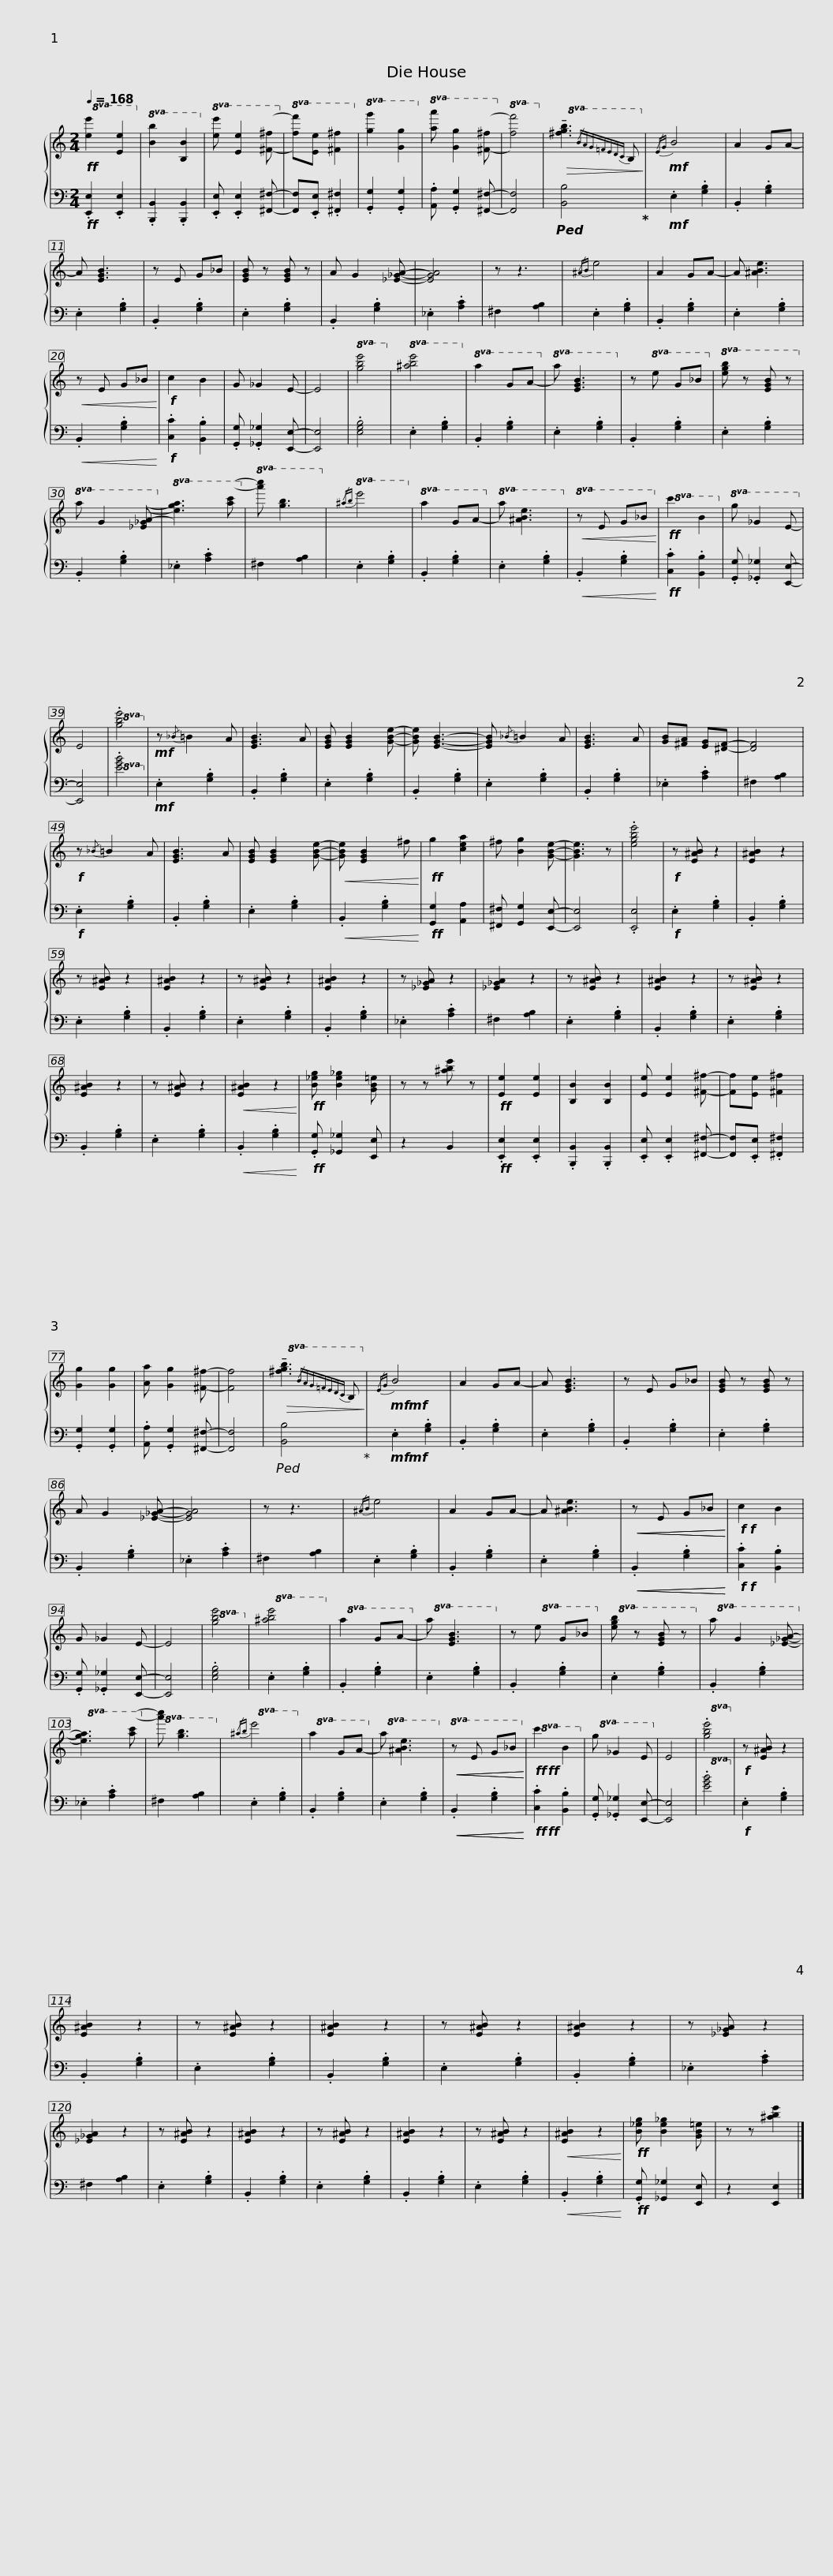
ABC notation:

X:1
%%score { 1 | 2 }
L:1/8
Q:1/4=168
M:2/4
I:linebreak $
K:C
V:1 treble
V:2 bass
V:1
!ff!!8va(! [ee']2 [ee']2!8va)! |!8va(! [Bb]2 [Bb]2!8va)! |!8va(! [ee'] [ee']2 [^f^f']-!8va)! |!8va(! [ff'][ee'] [^f^f']2!8va)! |!8va(! [gg']2 [gg']2!8va)! | %5
!8va(! [aa'] [gg']2 [^f^f']-!8va)! |!8va(! [ff']4!8va)! |!8va(!!>(! !tenuto![^fgb]3{/bag=fedc} B!8va)!!>)! |!mf!{/EG} B4 | A2 GA- |$ %10
 A [EGB]3 | z E G_B | [EGB] z [EGB] z | A G2 [_E_GA]- | [EGA]4 | %15
 z z3 |{/^AB} e4 | A2 GA- | A [^ABe]3 |!<(! z E G_B!<)! |$ %20
!f! c2 B2 | G _G2 E- | E4 |!8va(! [gbe']4!8va)! |!8va(! [^abe']4!8va)! | %25
!8va(! a2 ga-!8va)! |!8va(! a [egb]3!8va)! | z!8va(! e g_b!8va)! |!8va(! [egb] z [egb] z!8va)! |!8va(! a g2 [_e_ga]-!8va)! | %30
!8va(! [ega]3 [a'c'']-!8va)! |$!8va(! [a'c''] [g'b']3!8va)! |!8va(!{/^ab} e'4!8va)! |!8va(! a2 ga-!8va)! |!8va(! a [^abe']3!8va)! | %35
!8va(!!<(! z e g_b!8va)!!<)! |!ff!!8va(! c'2 b2!8va)! |!8va(! g _g2 e-!8va)! | E4 |!8va(! .[gbe']4!8va)! | %40
!mf! z{/_B} =B2 A | [EGB]3 A |$ [EGB] [EGB]2 [GBe]- | [GBe] [EGB]3- | [EGB]{/_B} =B2 A | %45
 [EGB]3 A | [GB][^FA] [EG][^DF]- | [DF]4 |!f! z{/_B} =B2 A | [EGB]3 A | %50
 [EGB] [EGB]2 [GBe]- |$!<(! [GBe] [EGB]2 ^f!<)! |!ff! g2 [cea]2 | ^f [Bg]2 [GBe]- | [GBe]3 z | %55
 .[egbe']4 |!f! z [E^AB] z2 | [E^AB]2 z2 | z [E^AB] z2 | [E^AB]2 z2 | %60
 z [E^AB] z2 | [E^AB]2 z2 | z [_E_GA] z2 |$ [_E_GA]2 z2 | z [E^AB] z2 | %65
 [E^AB]2 z2 | z [E^AB] z2 | [E^AB]2 z2 | z [E^AB] z2 |!<(! [E^AB]2 z2!<)! | %70
!ff! [B_eg] [Be_g]2 [GB=e] | z z [^abe'] z |!ff! [Ee]2 [Ee]2 | [B,B]2 [B,B]2 |$ [Ee] [Ee]2 [^F^f]- | %75
 [Ff][Ee] [^F^f]2 | [Gg]2 [Gg]2 | [Aa] [Gg]2 [^F^f]- | [Ff]4 |!8va(!!>(! !tenuto![^fgb]3{/bag=fedc} B!8va)!!>)! | %80
!mf!!mf!{/EG} B4 | A2 GA- | A [EGB]3 | z E G_B |$ [EGB] z [EGB] z | %85
 A G2 [_E_GA]- | [EGA]4 | z z3 |{/^AB} e4 | A2 GA- | %90
 A [^ABe]3 |!<(!!<(! z E G_B!<)!!<)! |!f!!f! c2 B2 | G _G2 E- | E4 |$ %95
!8va(!!8va(! [gbe']4!8va)!!8va)! |!8va(!!8va(! [^abe']4!8va)!!8va)! |!8va(!!8va(! a2 ga-!8va)!!8va)! |!8va(!!8va(! a [egb]3!8va)!!8va)! | z!8va(!!8va(! e g_b!8va)!!8va)! | %100
!8va(!!8va(! [egb] z [egb] z!8va)!!8va)! |!8va(!!8va(! a g2 [_e_ga]-!8va)!!8va)! |!8va(!!8va(! [ega]3 [a'c'']-!8va)!!8va)! |!8va(!!8va(! [a'c''] [g'b']3!8va)!!8va)! |!8va(!!8va(!{/^ab} e'4!8va)!!8va)! | %105
!8va(!!8va(! a2 ga-!8va)!!8va)! |$!8va(!!8va(! a [^abe']3!8va)!!8va)! |!8va(!!<(!!8va(!!<(! z e g_b!8va)!!<)!!8va)!!<)! |!ff!!ff!!8va(!!8va(! c'2 b2!8va)!!8va)! |!8va(!!8va(! g _g2 e-!8va)!!8va)! | %110
 E4 |!8va(!!8va(! .[gbe']4!8va)!!8va)! |!f! z [E^AB] z2 | [E^AB]2 z2 | z [E^AB] z2 | %115
 [E^AB]2 z2 | z [E^AB] z2 |$ [E^AB]2 z2 | z [_E_GA] z2 | [_E_GA]2 z2 | %120
 z [E^AB] z2 | [E^AB]2 z2 | z [E^AB] z2 | [E^AB]2 z2 | z [E^AB] z2 | %125
!<(! [E^AB]2 z2!<)! |!ff! [B_eg] [Be_g]2 [GB=e] | z z [^abe']2 |] %128
V:2
!ff! .[E,,E,]2 .[E,,E,]2 | .[B,,,B,,]2 .[B,,,B,,]2 | .[E,,E,] .[E,,E,]2 [^F,,^F,]- | [F,,F,].[E,,E,] .[^F,,^F,]2 | .[G,,G,]2 .[G,,G,]2 | %5
 .[A,,A,] .[G,,G,]2 [^F,,^F,]- | [F,,F,]4 |!ped! [B,,B,]4!ped-up! |!mf! .E,2 .[G,B,]2 | .B,,2 .[G,B,]2 |$ %10
 .E,2 .[G,B,]2 | .B,,2 .[G,B,]2 | .E,2 .[G,B,]2 | .B,,2 .[G,B,]2 | ._E,2 .[A,C]2 | %15
 ^F,2 [A,B,]2 | .E,2 .[G,B,]2 | .B,,2 .[G,B,]2 | .E,2 .[G,B,]2 |!<(! .B,,2 .[G,B,]2!<)! |$ %20
!f! .[C,C]2 .[B,,B,]2 | .[G,,G,] .[_G,,_G,]2 [E,,E,]- | [E,,E,]4 | .[E,G,B,]4 | .E,2 .[G,B,]2 | %25
 .B,,2 .[G,B,]2 | .E,2 .[G,B,]2 | .B,,2 .[G,B,]2 | .E,2 .[G,B,]2 | .B,,2 .[G,B,]2 | %30
 ._E,2 .[A,C]2 |$ ^F,2 [A,B,]2 | .E,2 .[G,B,]2 | .B,,2 .[G,B,]2 | .E,2 .[G,B,]2 | %35
!<(! .B,,2 .[G,B,]2!<)! |!ff! .[C,C]2 .[B,,B,]2 | .[G,,G,] .[_G,,_G,]2 [E,,E,]- | [E,,E,]4 |!8va(! .[EGB]4!8va)! | %40
!mf! .E,2 .[G,B,]2 | .B,,2 .[G,B,]2 |$ .E,2 .[G,B,]2 | .B,,2 .[G,B,]2 | .E,2 .[G,B,]2 | %45
 .B,,2 .[G,B,]2 | ._E,2 .[A,C]2 | ^F,2 [A,B,]2 |!f! .E,2 .[G,B,]2 | .B,,2 .[G,B,]2 | %50
 .E,2 .[G,B,]2 |$!<(! .B,,2 .[G,B,]2!<)! |!ff! [G,,G,]2 [A,,A,]2 | [^F,,^F,] [G,,G,]2 [E,,E,]- | [E,,E,]4 | %55
 .[E,,E,]4 |!f! .E,2 .[G,B,]2 | .B,,2 .[G,B,]2 | .E,2 .[G,B,]2 | .B,,2 .[G,B,]2 | %60
 .E,2 .[G,B,]2 | .B,,2 .[G,B,]2 | ._E,2 .[A,C]2 |$ ^F,2 [A,B,]2 | .E,2 .[G,B,]2 | %65
 .B,,2 .[G,B,]2 | .E,2 .[G,B,]2 | .B,,2 .[G,B,]2 | .E,2 .[G,B,]2 |!<(! .B,,2 .[G,B,]2!<)! | %70
!ff! .[G,,G,] [_G,,_G,]2 [E,,E,] | z2 B,,2 |!ff! .[E,,E,]2 .[E,,E,]2 | .[B,,,B,,]2 .[B,,,B,,]2 |$ .[E,,E,] .[E,,E,]2 [^F,,^F,]- | %75
 [F,,F,].[E,,E,] .[^F,,^F,]2 | .[G,,G,]2 .[G,,G,]2 | .[A,,A,] .[G,,G,]2 [^F,,^F,]- | [F,,F,]4 |!ped! [B,,B,]4!ped-up! | %80
!mf!!mf! .E,2 .[G,B,]2 | .B,,2 .[G,B,]2 | .E,2 .[G,B,]2 | .B,,2 .[G,B,]2 |$ .E,2 .[G,B,]2 | %85
 .B,,2 .[G,B,]2 | ._E,2 .[A,C]2 | ^F,2 [A,B,]2 | .E,2 .[G,B,]2 | .B,,2 .[G,B,]2 | %90
 .E,2 .[G,B,]2 |!<(!!<(! .B,,2 .[G,B,]2!<)!!<)! |!f!!f! .[C,C]2 .[B,,B,]2 | .[G,,G,] .[_G,,_G,]2 [E,,E,]- | [E,,E,]4 |$ %95
 .[E,G,B,]4 | .E,2 .[G,B,]2 | .B,,2 .[G,B,]2 | .E,2 .[G,B,]2 | .B,,2 .[G,B,]2 | %100
 .E,2 .[G,B,]2 | .B,,2 .[G,B,]2 | ._E,2 .[A,C]2 | ^F,2 [A,B,]2 | .E,2 .[G,B,]2 | %105
 .B,,2 .[G,B,]2 |$ .E,2 .[G,B,]2 |!<(!!<(! .B,,2 .[G,B,]2!<)!!<)! |!ff!!ff! .[C,C]2 .[B,,B,]2 | .[G,,G,] .[_G,,_G,]2 [E,,E,]- | %110
 [E,,E,]4 |!8va(!!8va(! .[EGB]4!8va)!!8va)! |!f! .E,2 .[G,B,]2 | .B,,2 .[G,B,]2 | .E,2 .[G,B,]2 | %115
 .B,,2 .[G,B,]2 | .E,2 .[G,B,]2 |$ .B,,2 .[G,B,]2 | ._E,2 .[A,C]2 | ^F,2 [A,B,]2 | %120
 .E,2 .[G,B,]2 | .B,,2 .[G,B,]2 | .E,2 .[G,B,]2 | .B,,2 .[G,B,]2 | .E,2 .[G,B,]2 | %125
!<(! .B,,2 .[G,B,]2!<)! |!ff! .[G,,G,] [_G,,_G,]2 [E,,E,] | z2 [E,,E,]2 |] %128
